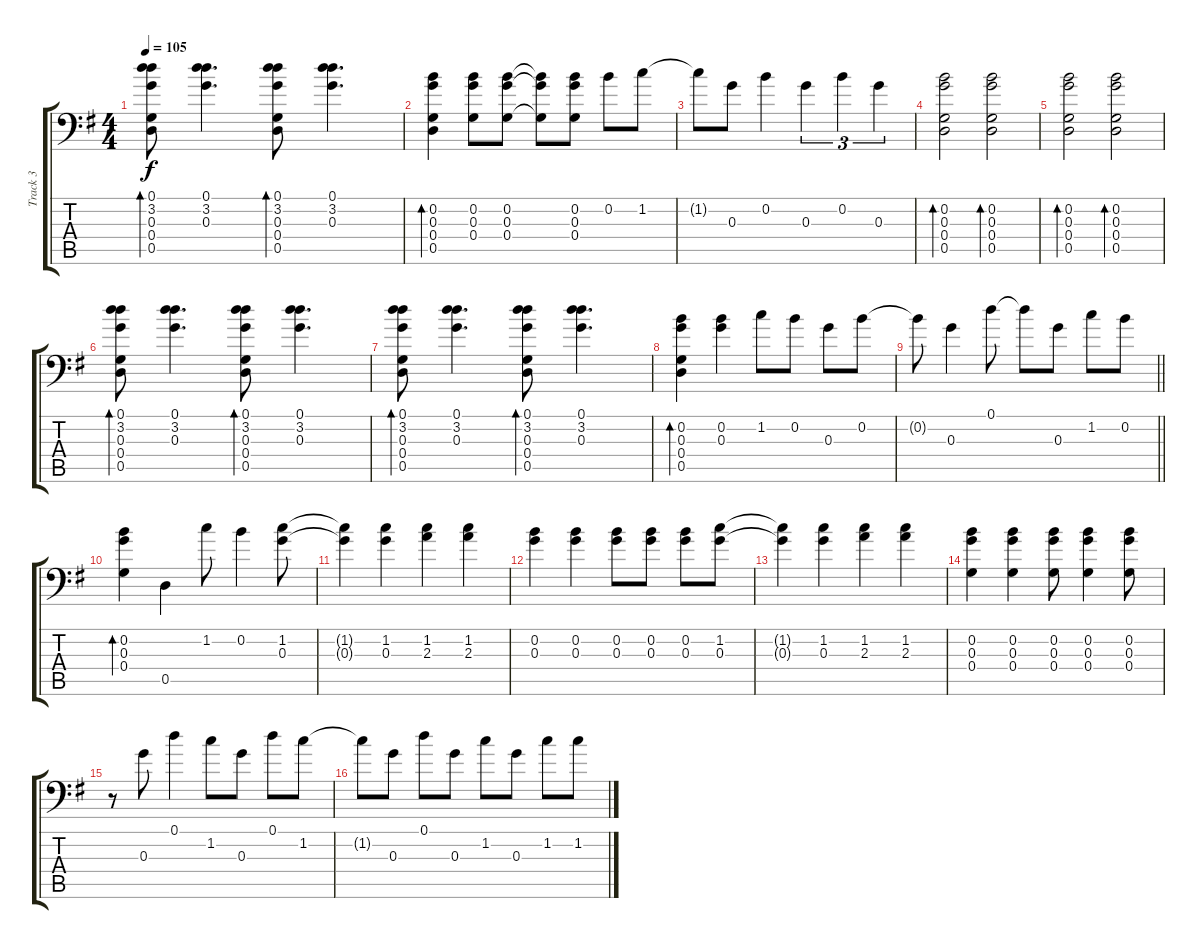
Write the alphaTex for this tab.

\track ("Track 3" "Track 3") {instrument overdrivenguitar}
\staff {score tabs}
\tuning (D4 B3 G3 G2 D2 G1) {hide}
\ts (4 4)
\tempo 105
\clef f4
\ks g
(0.1 3.2 0.3 0.4 0.5).8{bd 120 dy f} (0.1 3.2 0.3).4{d} (0.1 3.2 0.3 0.4 0.5).8{bd 120} (0.1 3.2 0.3).4{d} |
(0.2 0.3 0.4 0.5).4{bd 120} (0.2 0.3 0.4).8 (0.2 0.3 0.4).8 (0.2{t} 0.3{t} 0.4{t}).8 (0.2 0.3 0.4).8 0.2.8 1.2.8 |
1.2{t}.8 0.3.8 0.2.4 0.3.4{tu (3 2)} 0.2.4{tu (3 2)} 0.3.4{tu (3 2)} |
(0.2 0.3 0.4 0.5).2{bd 120} (0.2 0.3 0.4 0.5).2{bd 120} |
(0.2 0.3 0.4 0.5).2{bd 120} (0.2 0.3 0.4 0.5).2{bd 120} |
(0.1 3.2 0.3 0.4 0.5).8{bd 120} (0.1 3.2 0.3).4{d} (0.1 3.2 0.3 0.4 0.5).8{bd 120} (0.1 3.2 0.3).4{d} |
(0.1 3.2 0.3 0.4 0.5).8{bd 120} (0.1 3.2 0.3).4{d} (0.1 3.2 0.3 0.4 0.5).8{bd 120} (0.1 3.2 0.3).4{d} |
(0.2 0.3 0.4 0.5).4{bd 120} (0.2 0.3).4 1.2.8 0.2.8 0.3.8 0.2.8 |
\barLineRight lightlight
0.2{t}.8 0.3.4 0.1.8 0.1{t}.8 0.3.8 1.2.8 0.2.8 |
(0.2 0.3 0.4).4{bd 120} 0.5.4 1.2.8 0.2.4 (1.2 0.3).8 |
(1.2{t} 0.3{t}).4 (1.2 0.3).4 (1.2 2.3).4 (1.2 2.3).4 |
(0.2 0.3).4 (0.2 0.3).4 (0.2 0.3).8 (0.2 0.3).8 (0.2 0.3).8 (1.2 0.3).8 |
(1.2{t} 0.3{t}).4 (1.2 0.3).4 (1.2 2.3).4 (1.2 2.3).4 |
(0.2 0.3 0.4).4 (0.2 0.3 0.4).4 (0.2 0.3 0.4).8 (0.2 0.3 0.4).4 (0.2 0.3 0.4).8 |
r.8 0.3.8 0.1.4 1.2.8 0.3.8 0.1.8 1.2.8 |
1.2{t}.8 0.3.8 0.1.8 0.3.8 1.2.8 0.3.8 1.2.8 1.2.8
